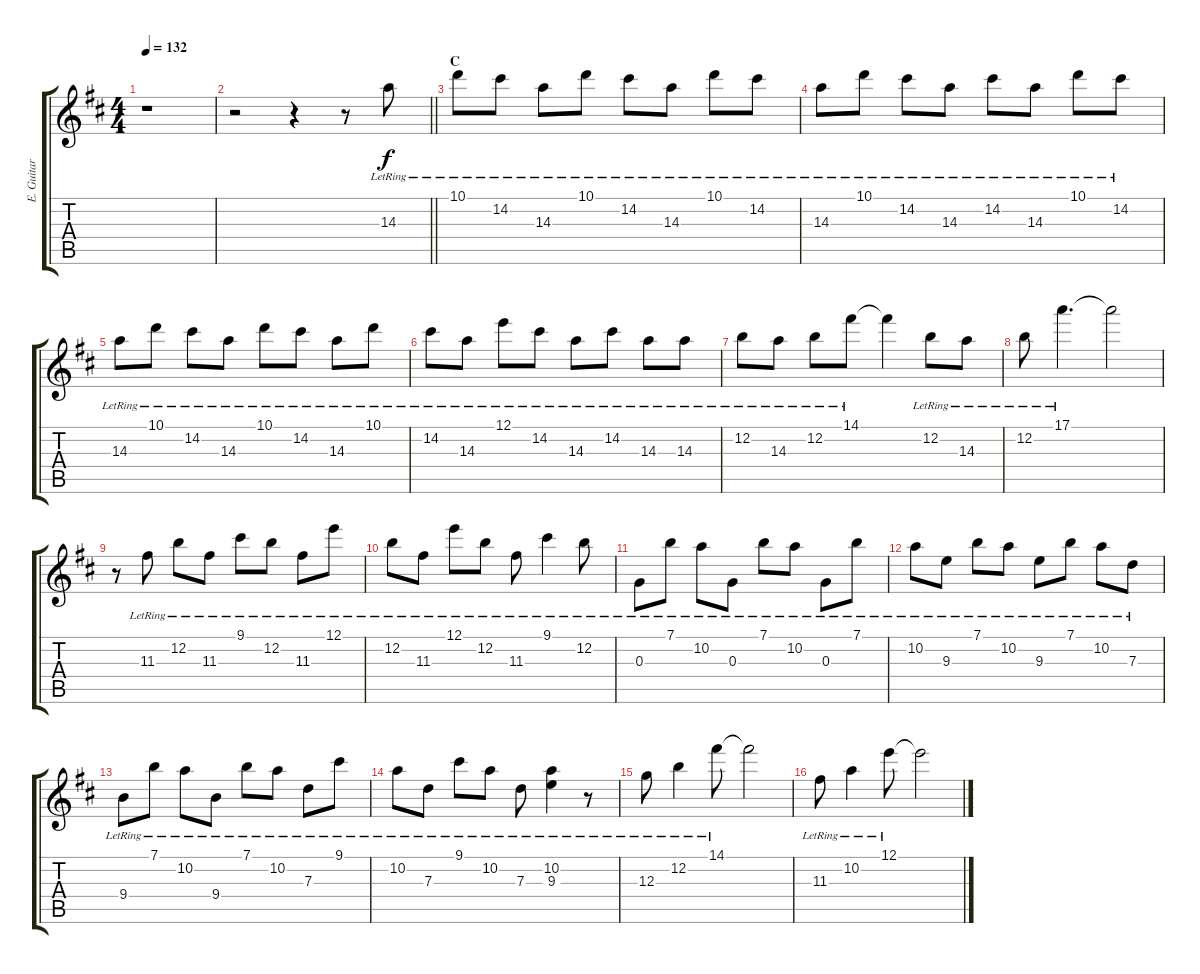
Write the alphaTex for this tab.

\track ("E. Guitar III" "E. Guitar ") {instrument electricguitarclean}
\staff {score tabs}
\tuning (E4 B3 G3 D3 A2 E2) {hide}
\ts (4 4)
\tempo 132
\clef g2
\ks d
r.1{dy f} |
\barLineRight lightlight
r.2 r.4 r.8 14.3{lr}.8 |
\section ("" "C")
10.1{lr}.8 14.2{lr}.8 14.3{lr}.8 10.1{lr}.8 14.2{lr}.8 14.3{lr}.8 10.1{lr}.8 14.2{lr}.8 |
14.3{lr}.8 10.1{lr}.8 14.2{lr}.8 14.3{lr}.8 14.2{lr}.8 14.3{lr}.8 10.1{lr}.8 14.2{lr}.8 |
14.3{lr}.8 10.1{lr}.8 14.2{lr}.8 14.3{lr}.8 10.1{lr}.8 14.2{lr}.8 14.3{lr}.8 10.1{lr}.8 |
14.2{lr}.8 14.3{lr}.8 12.1{lr}.8 14.2{lr}.8 14.3{lr}.8 14.2{lr}.8 14.3{lr}.8 14.3{lr}.8 |
12.2{lr}.8 14.3{lr}.8 12.2{lr}.8 14.1{lr}.8 14.1{t}.4 12.2{lr}.8 14.3{lr}.8 |
12.2{lr}.8 17.1{lr}.4{d} 17.1{t}.2 |
r.8 11.3{lr}.8 12.2{lr}.8 11.3{lr}.8 9.1{lr}.8 12.2{lr}.8 11.3{lr}.8 12.1{lr}.8 |
12.2{lr}.8 11.3{lr}.8 12.1{lr}.8 12.2{lr}.8 11.3{lr}.8 9.1{lr}.4 12.2{lr}.8 |
0.3{lr}.8 7.1{lr}.8 10.2{lr}.8 0.3{lr}.8 7.1{lr}.8 10.2{lr}.8 0.3{lr}.8 7.1{lr}.8 |
10.2{lr}.8 9.3{lr}.8 7.1{lr}.8 10.2{lr}.8 9.3{lr}.8 7.1{lr}.8 10.2{lr}.8 7.3{lr}.8 |
9.4{lr}.8 7.1{lr}.8 10.2{lr}.8 9.4{lr}.8 7.1{lr}.8 10.2{lr}.8 7.3{lr}.8 9.1{lr}.8 |
10.2{lr}.8 7.3{lr}.8 9.1{lr}.8 10.2{lr}.8 7.3{lr}.8 (10.2{lr} 9.3{lr}).4 r.8 |
12.3{lr}.8 12.2{lr}.4 14.1{lr}.8 14.1{t}.2 |
11.3{lr}.8 10.2{lr}.4 12.1{lr}.8 12.1{t}.2
